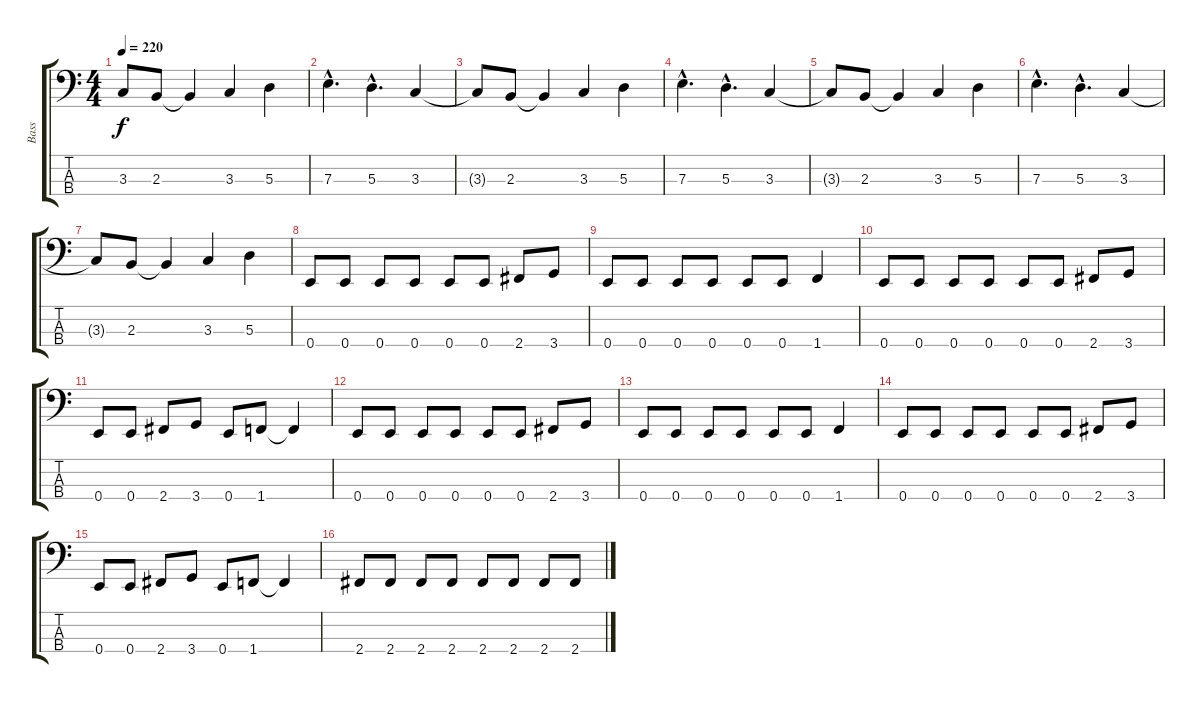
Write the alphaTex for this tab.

\track ("Bass" "Bass") {instrument electricbasspick}
\staff {score tabs}
\tuning (G2 D2 A1 E1) {hide}
\ts (4 4)
\tempo 220
\clef f4
\ks c
3.3{t}.8{dy f} 2.3.8 2.3{t}.4 3.3.4 5.3.4 |
7.3{hac}.4{d} 5.3{hac}.4{d} 3.3.4 |
3.3{t}.8 2.3.8 2.3{t}.4 3.3.4 5.3.4 |
7.3{hac}.4{d} 5.3{hac}.4{d} 3.3.4 |
3.3{t}.8 2.3.8 2.3{t}.4 3.3.4 5.3.4 |
7.3{hac}.4{d} 5.3{hac}.4{d} 3.3.4 |
3.3{t}.8 2.3.8 2.3{t}.4 3.3.4 5.3.4 |
0.4.8 0.4.8 0.4.8 0.4.8 0.4.8 0.4.8 2.4.8 3.4.8 |
0.4.8 0.4.8 0.4.8 0.4.8 0.4.8 0.4.8 1.4.4 |
0.4.8 0.4.8 0.4.8 0.4.8 0.4.8 0.4.8 2.4.8 3.4.8 |
0.4.8 0.4.8 2.4.8 3.4.8 0.4.8 1.4.8 1.4{t}.4 |
0.4.8 0.4.8 0.4.8 0.4.8 0.4.8 0.4.8 2.4.8 3.4.8 |
0.4.8 0.4.8 0.4.8 0.4.8 0.4.8 0.4.8 1.4.4 |
0.4.8 0.4.8 0.4.8 0.4.8 0.4.8 0.4.8 2.4.8 3.4.8 |
0.4.8 0.4.8 2.4.8 3.4.8 0.4.8 1.4.8 1.4{t}.4 |
2.4.8 2.4.8 2.4.8 2.4.8 2.4.8 2.4.8 2.4.8 2.4.8
